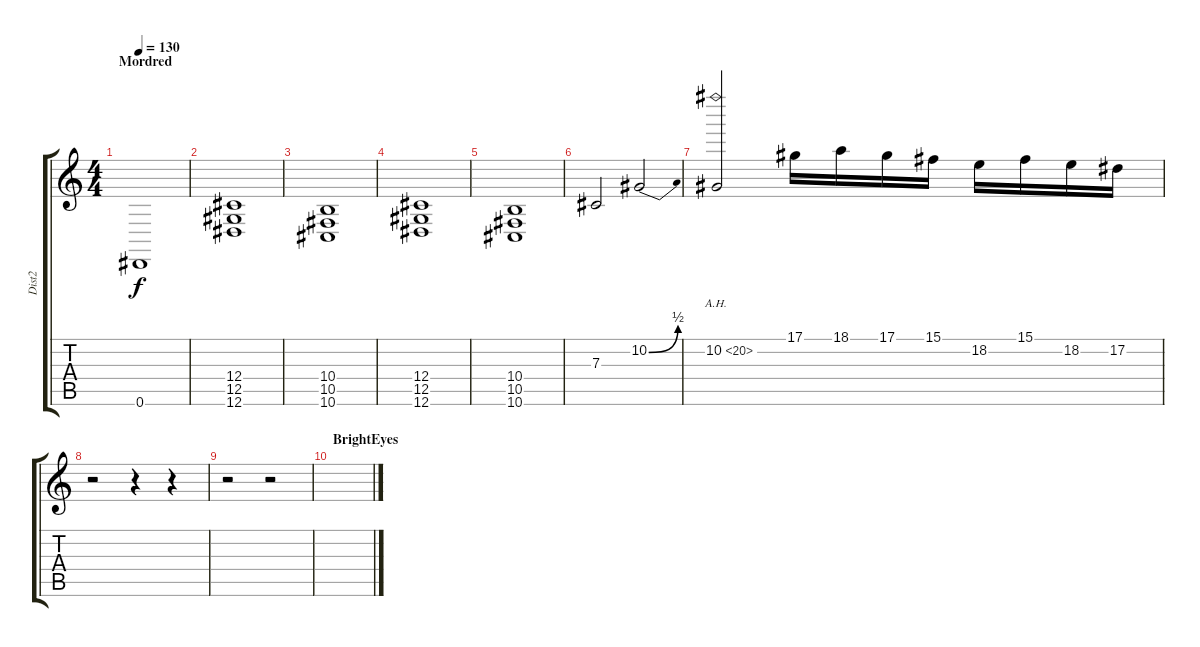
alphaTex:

\track ("Dist2" "Dist2") {instrument synthstrings1}
\staff {score tabs}
\tuning (Eb4 Bb3 Gb3 Db3 Ab2 Eb2) {hide}
\ts (4 4)
\section ("" "Mordred")
\tempo 130
\tempo 95
\tempo 130
\clef g2
\ks c
0.6.1{dy f instrument seashore} |
(12.4 12.5 12.6).1{volume 9} |
(10.4 10.5 10.6).1 |
(12.4 12.5 12.6).1 |
(10.4 10.5 10.6).1 |
7.3.2{volume 13 instrument flute} 10.2{be (bend 0 0 60 2)}.2 |
10.2{ah 10}.2 17.1.16 18.1.16 17.1.16 15.1.16 18.2.16 15.1.16 18.2.16 17.2.16 |
r.2 r.4 r.4 |
r.2 r.2 |
\section ("" "BrightEyes")
